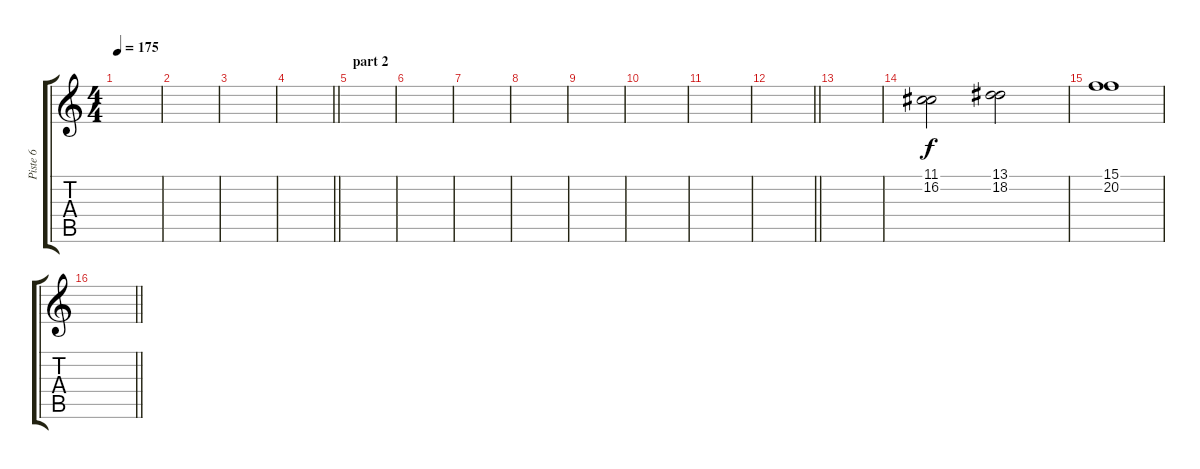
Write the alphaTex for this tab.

\track ("Piste 6" "Piste 6") {instrument stringensemble1}
\staff {score tabs}
\tuning (D4 A3 F3 C3 G2 C2) {hide}
\ts (4 4)
\tempo 175
\clef g2
\ks c
|
|
|
\barLineRight lightlight
|
\section ("" "part 2")
|
|
|
|
|
|
|
\barLineRight lightlight
|
|
(11.1 16.2).2 (13.1 18.2).2 |
(15.1 20.2).1 |
\barLineRight lightlight
